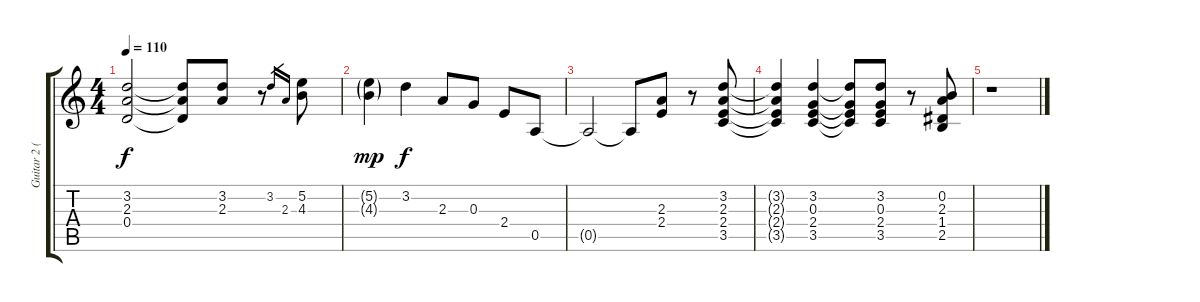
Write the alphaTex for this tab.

\track ("Guitar 2 (Rythm Lead)" "Guitar 2 (") {instrument electricguitarclean}
\staff {score tabs}
\tuning (E4 B3 G3 D3 A2 E2) {hide}
\ts (4 4)
\tempo 110
\clef g2
\ks c
(3.2{t} 2.3{t} 0.4{t}).2{dy f} (3.2{t} 2.3{t} 0.4{t}).8 (3.2 2.3).8 r.8 3.2.16{gr} 2.3.16{gr} (5.2 4.3).8 |
(5.2{g} 4.3{g}).4{dy mp} 3.2.4{dy f} 2.3.8 0.3.8 2.4.8 0.5.8 |
0.5{t}.2 0.5{t}.8 (2.3 2.4).8 r.8 (3.2 2.3 2.4 3.5).8 |
(3.2{t} 2.3{t} 2.4{t} 3.5{t}).4 (3.2 0.3 2.4 3.5).4 (3.2{t} 0.3{t} 2.4{t} 3.5{t}).8 (3.2 0.3 2.4 3.5).8 r.8 (0.2 2.3 1.4 2.5).8 |
r.1
